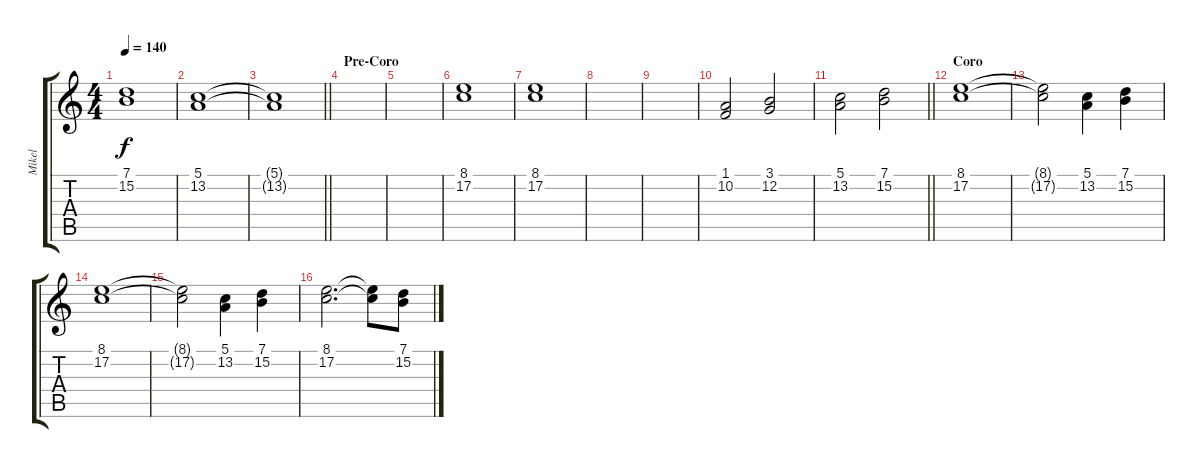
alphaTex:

\track ("Mikel" "Mikel") {instrument stringensemble1}
\staff {score tabs}
\tuning (E4 B3 G3 D3 A2 E2) {hide}
\ts (4 4)
\tempo 140
\clef g2
\ks c
(7.1 15.2).1{dy f} |
(5.1 13.2).1 |
\barLineRight lightlight
(5.1{t} 13.2{t}).1 |
\section ("" "Pre-Coro")
|
|
(8.1 17.2).1 |
(8.1 17.2).1 |
|
|
(1.1 10.2).2 (3.1 12.2).2 |
\barLineRight lightlight
(5.1 13.2).2 (7.1 15.2).2 |
\section ("" "Coro")
(8.1 17.2).1 |
(8.1{t} 17.2{t}).2 (5.1 13.2).4 (7.1 15.2).4 |
(8.1 17.2).1 |
(8.1{t} 17.2{t}).2 (5.1 13.2).4 (7.1 15.2).4 |
(8.1 17.2).2{d} (8.1{t} 17.2{t}).8 (7.1 15.2).8
